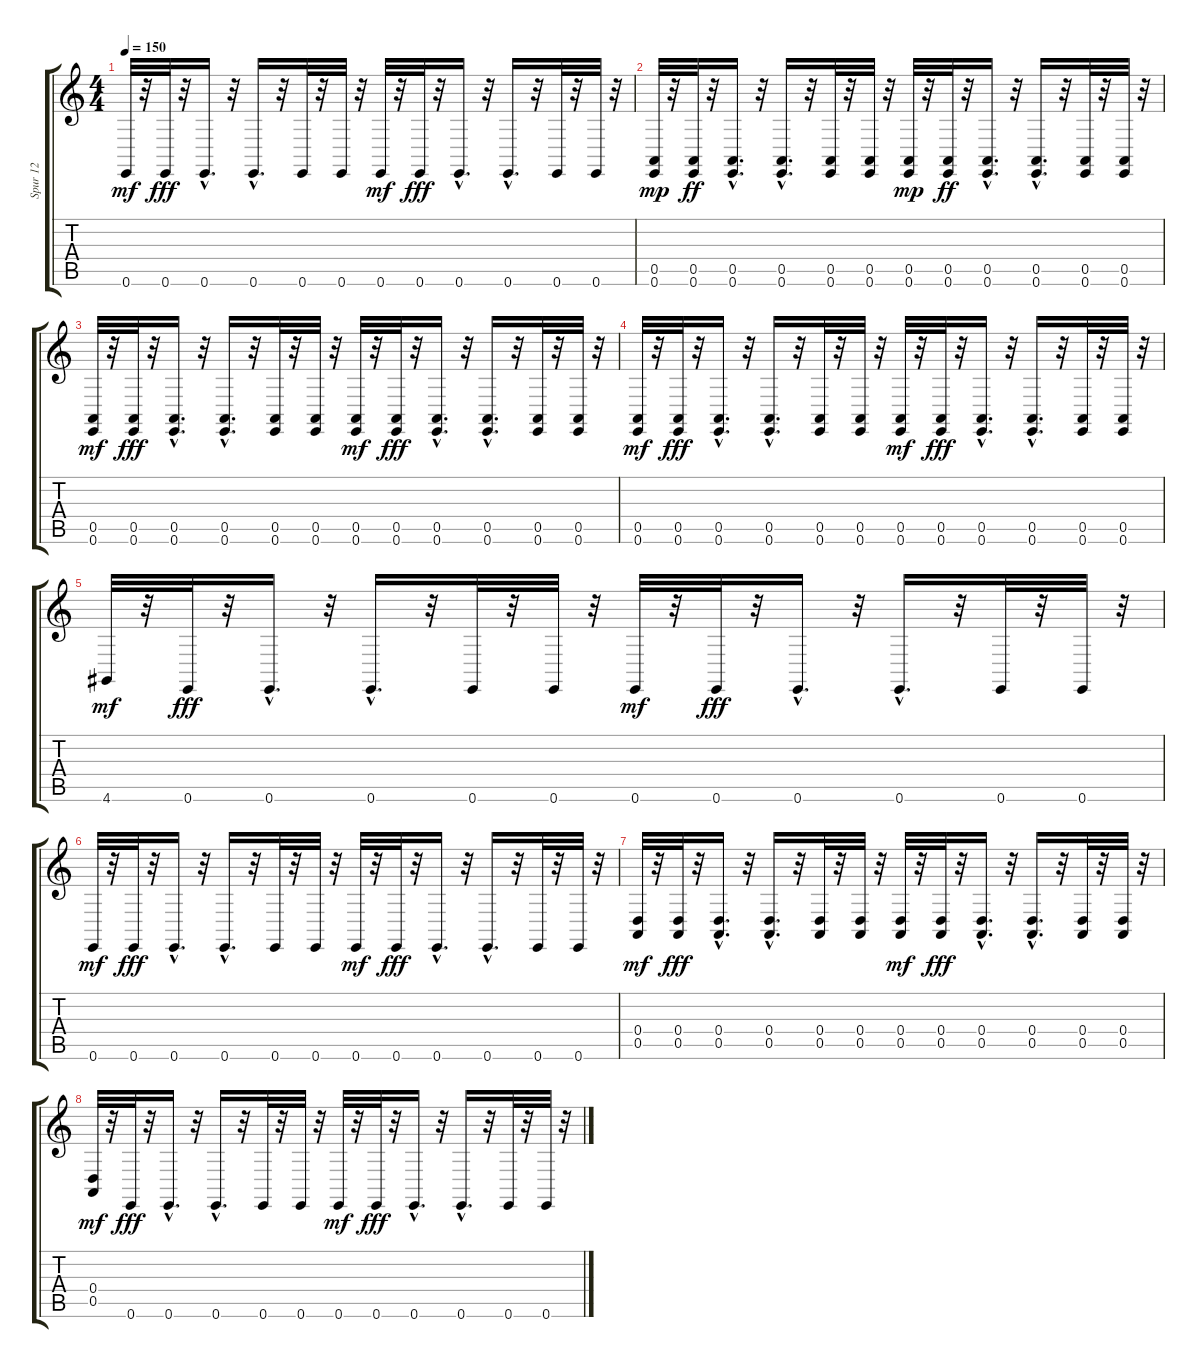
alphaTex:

\track ("Spur 12" "Spur 12") {instrument lead2sawtooth}
\staff {score tabs}
\tuning (E4 B3 G3 D3 A2 E2) {hide}
\ts (4 4)
\tempo 150
\clef g2
\ks c
0.6.32{dy mf} r.32 0.6.32{dy fff} r.32 0.6{hac}.16{d} r.32 0.6{hac}.16{d} r.32 0.6.32 r.32 0.6.32 r.32 0.6.32{dy mf} r.32 0.6.32{dy fff} r.32 0.6{hac}.16{d} r.32 0.6{hac}.16{d} r.32 0.6.32 r.32 0.6.32 r.32 |
(0.5 0.6).32{dy mp} r.32 (0.5 0.6).32{dy ff} r.32 (0.5{hac} 0.6{hac}).16{d} r.32 (0.5{hac} 0.6{hac}).16{d} r.32 (0.5 0.6).32 r.32 (0.5 0.6).32 r.32 (0.5 0.6).32{dy mp} r.32 (0.5 0.6).32{dy ff} r.32 (0.5{hac} 0.6{hac}).16{d} r.32 (0.5{hac} 0.6{hac}).16{d} r.32 (0.5 0.6).32 r.32 (0.5 0.6).32 r.32 |
(0.5 0.6).32{dy mf} r.32 (0.5 0.6).32{dy fff} r.32 (0.5{hac} 0.6{hac}).16{d} r.32 (0.5{hac} 0.6{hac}).16{d} r.32 (0.5 0.6).32 r.32 (0.5 0.6).32 r.32 (0.5 0.6).32{dy mf} r.32 (0.5 0.6).32{dy fff} r.32 (0.5{hac} 0.6{hac}).16{d} r.32 (0.5{hac} 0.6{hac}).16{d} r.32 (0.5 0.6).32 r.32 (0.5 0.6).32 r.32 |
(0.5 0.6).32{dy mf} r.32 (0.5 0.6).32{dy fff} r.32 (0.5{hac} 0.6{hac}).16{d} r.32 (0.5{hac} 0.6{hac}).16{d} r.32 (0.5 0.6).32 r.32 (0.5 0.6).32 r.32 (0.5 0.6).32{dy mf} r.32 (0.5 0.6).32{dy fff} r.32 (0.5{hac} 0.6{hac}).16{d} r.32 (0.5{hac} 0.6{hac}).16{d} r.32 (0.5 0.6).32 r.32 (0.5 0.6).32 r.32 |
4.6.32{dy mf} r.32 0.6.32{dy fff} r.32 0.6{hac}.16{d} r.32 0.6{hac}.16{d} r.32 0.6.32 r.32 0.6.32 r.32 0.6.32{dy mf} r.32 0.6.32{dy fff} r.32 0.6{hac}.16{d} r.32 0.6{hac}.16{d} r.32 0.6.32 r.32 0.6.32 r.32 |
0.6.32{dy mf} r.32 0.6.32{dy fff} r.32 0.6{hac}.16{d} r.32 0.6{hac}.16{d} r.32 0.6.32 r.32 0.6.32 r.32 0.6.32{dy mf} r.32 0.6.32{dy fff} r.32 0.6{hac}.16{d} r.32 0.6{hac}.16{d} r.32 0.6.32 r.32 0.6.32 r.32 |
(0.4 0.5).32{dy mf} r.32 (0.4 0.5).32{dy fff} r.32 (0.4{hac} 0.5{hac}).16{d} r.32 (0.4{hac} 0.5{hac}).16{d} r.32 (0.4 0.5).32 r.32 (0.4 0.5).32 r.32 (0.4 0.5).32{dy mf} r.32 (0.4 0.5).32{dy fff} r.32 (0.4{hac} 0.5{hac}).16{d} r.32 (0.4{hac} 0.5{hac}).16{d} r.32 (0.4 0.5).32 r.32 (0.4 0.5).32 r.32 |
(0.4 0.5).32{dy mf} r.32 0.6.32{dy fff} r.32 0.6{hac}.16{d} r.32 0.6{hac}.16{d} r.32 0.6.32 r.32 0.6.32 r.32 0.6.32{dy mf} r.32 0.6.32{dy fff} r.32 0.6{hac}.16{d} r.32 0.6{hac}.16{d} r.32 0.6.32 r.32 0.6.32 r.32
